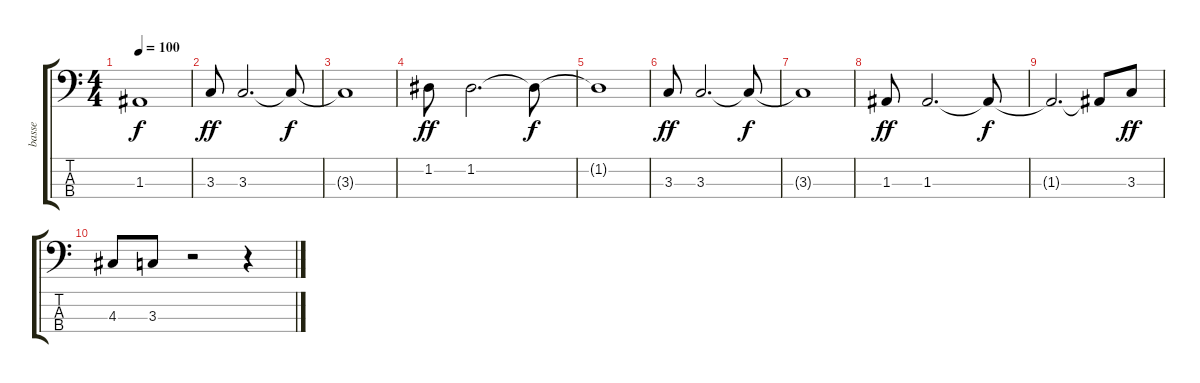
\track ("basse" "basse") {instrument electricbassfinger}
\staff {score tabs}
\tuning (G2 D2 A1 E1) {hide}
\ts (4 4)
\tempo 100
\clef f4
\ks c
1.3{t}.1{dy f} |
3.3.8{dy ff} 3.3.2{d} 3.3{t}.8{dy f} |
3.3{t}.1 |
1.2.8{dy ff} 1.2.2{d} 1.2{t}.8{dy f} |
1.2{t}.1 |
3.3.8{dy ff} 3.3.2{d} 3.3{t}.8{dy f} |
3.3{t}.1 |
1.3.8{dy ff} 1.3.2{d} 1.3{t}.8{dy f} |
1.3{t}.2{d} 1.3{t}.8 3.3.8{dy ff} |
4.3.8 3.3.8 r.2 r.4
